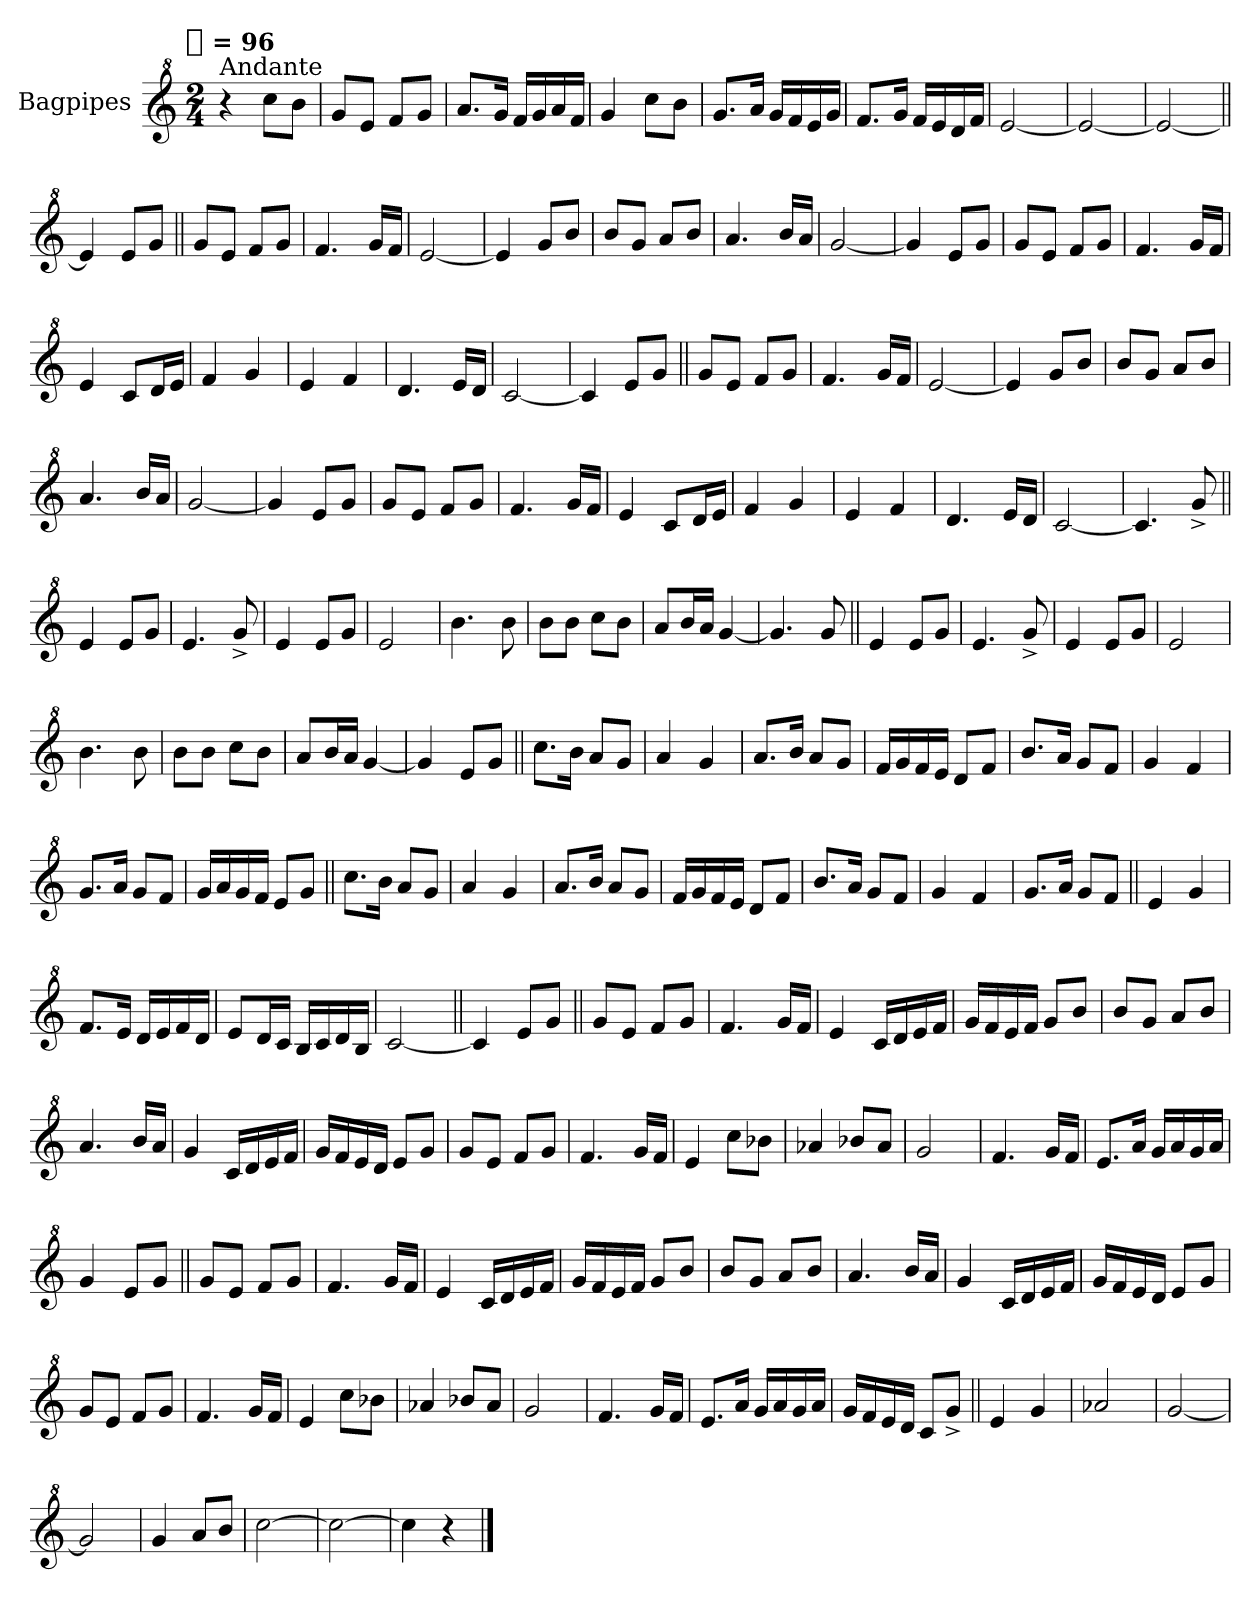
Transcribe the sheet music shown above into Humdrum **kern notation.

**kern
*part1
*staff1
*I"Bagpipes
*I'Bag
*clefG^2
*k[]
!!LO:TX:omd:t=[quarter] = 96
*M2/4
*MM96
=1
!LO:TX:a:t=Andante
4r
8cccL
8bbJ
=
8ggL
8eeJ
8ffL
8ggJ
=
8.aaL
16ggJk
16ffLL
16gg
16aa
16ffJJ
=
4gg
8cccL
8bbJ
=
8.ggL
16aaJk
16ggLL
16ff
16ee
16ggJJ
=
8.ffL
16ggJk
16ffLL
16ee
16dd
16ffJJ
=
[2ee
=
2ee_
=
2ee_
=||
4ee]
8eeL
8ggJ
=||
8ggL
8eeJ
8ffL
8ggJ
=
4.ff
16ggLL
16ffJJ
=
[2ee
=
4ee]
8ggL
8bbJ
=
8bbL
8ggJ
8aaL
8bbJ
=
4.aa
16bbLL
16aaJJ
=
[2gg
=
4gg]
8eeL
8ggJ
=
8ggL
8eeJ
8ffL
8ggJ
=
4.ff
16ggLL
16ffJJ
=
4ee
8ccL
16ddL
16eeJJ
=
4ff
4gg
=
4ee
4ff
=
4.dd
16eeLL
16ddJJ
=
[2cc
=
4cc]
8eeL
8ggJ
=||
8ggL
8eeJ
8ffL
8ggJ
=
4.ff
16ggLL
16ffJJ
=
[2ee
=
4ee]
8ggL
8bbJ
=
8bbL
8ggJ
8aaL
8bbJ
=
4.aa
16bbLL
16aaJJ
=
[2gg
=
4gg]
8eeL
8ggJ
=
8ggL
8eeJ
8ffL
8ggJ
=
4.ff
16ggLL
16ffJJ
=
4ee
8ccL
16ddL
16eeJJ
=
4ff
4gg
=
4ee
4ff
=
4.dd
16eeLL
16ddJJ
=
[2cc
=
4.cc]
8gg^
=||
4ee
8eeL
8ggJ
=
4.ee
8gg^
=
4ee
8eeL
8ggJ
=
2ee
=
4.bb
8bb
=
8bbL
8bbJ
8cccL
8bbJ
=
8aaL
16bbL
16aaJJ
[4gg
=
4.gg]
8gg
=||
4ee
8eeL
8ggJ
=
4.ee
8gg^
=
4ee
8eeL
8ggJ
=
2ee
=
4.bb
8bb
=
8bbL
8bbJ
8cccL
8bbJ
=
8aaL
16bbL
16aaJJ
[4gg
=
4gg]
8eeL
8ggJ
=||
8.cccL
16bbJk
8aaL
8ggJ
=
4aa
4gg
=
8.aaL
16bbJk
8aaL
8ggJ
=
16ffLL
16gg
16ff
16eeJJ
8ddL
8ffJ
=
8.bbL
16aaJk
8ggL
8ffJ
=
4gg
4ff
=
8.ggL
16aaJk
8ggL
8ffJ
=
16ggLL
16aa
16gg
16ffJJ
8eeL
8ggJ
=||
8.cccL
16bbJk
8aaL
8ggJ
=
4aa
4gg
=
8.aaL
16bbJk
8aaL
8ggJ
=
16ffLL
16gg
16ff
16eeJJ
8ddL
8ffJ
=
8.bbL
16aaJk
8ggL
8ffJ
=
4gg
4ff
=
8.ggL
16aaJk
8ggL
8ffJ
=||
4ee
4gg
=
8.ffL
16eeJk
16ddLL
16ee
16ff
16ddJJ
=
8eeL
16ddL
16ccJJ
16bLL
16cc
16dd
16bJJ
=
[2cc
=||
4cc]
8eeL
8ggJ
=||
8ggL
8eeJ
8ffL
8ggJ
=
4.ff
16ggLL
16ffJJ
=
4ee
16ccLL
16dd
16ee
16ffJJ
=
16ggLL
16ff
16ee
16ffJJ
8ggL
8bbJ
=
8bbL
8ggJ
8aaL
8bbJ
=
4.aa
16bbLL
16aaJJ
=
4gg
16ccLL
16dd
16ee
16ffJJ
=
16ggLL
16ff
16ee
16ddJJ
8eeL
8ggJ
=
8ggL
8eeJ
8ffL
8ggJ
=
4.ff
16ggLL
16ffJJ
=
4ee
8cccL
8bb-XJ
=
4aa-X
8bb-XL
8aa-J
=
2gg
=
4.ff
16ggLL
16ffJJ
=
8.eeL
16aaJk
16ggLL
16aa
16gg
16aaJJ
=
4gg
8eeL
8ggJ
=||
8ggL
8eeJ
8ffL
8ggJ
=
4.ff
16ggLL
16ffJJ
=
4ee
16ccLL
16dd
16ee
16ffJJ
=
16ggLL
16ff
16ee
16ffJJ
8ggL
8bbJ
=
8bbL
8ggJ
8aaL
8bbJ
=
4.aa
16bbLL
16aaJJ
=
4gg
16ccLL
16dd
16ee
16ffJJ
=
16ggLL
16ff
16ee
16ddJJ
8eeL
8ggJ
=
8ggL
8eeJ
8ffL
8ggJ
=
4.ff
16ggLL
16ffJJ
=
4ee
8cccL
8bb-XJ
=
4aa-X
8bb-XL
8aa-J
=
2gg
=
4.ff
16ggLL
16ffJJ
=
8.eeL
16aaJk
16ggLL
16aa
16gg
16aaJJ
=
16ggLL
16ff
16ee
16ddJJ
8ccL
8gg^J
=||
4ee
4gg
=
2aa-X
=
[2gg
=
2gg]
=
4gg
8aaL
8bbJ
=
[2ccc
=
2ccc_
=
4ccc]
4r
==
*-
